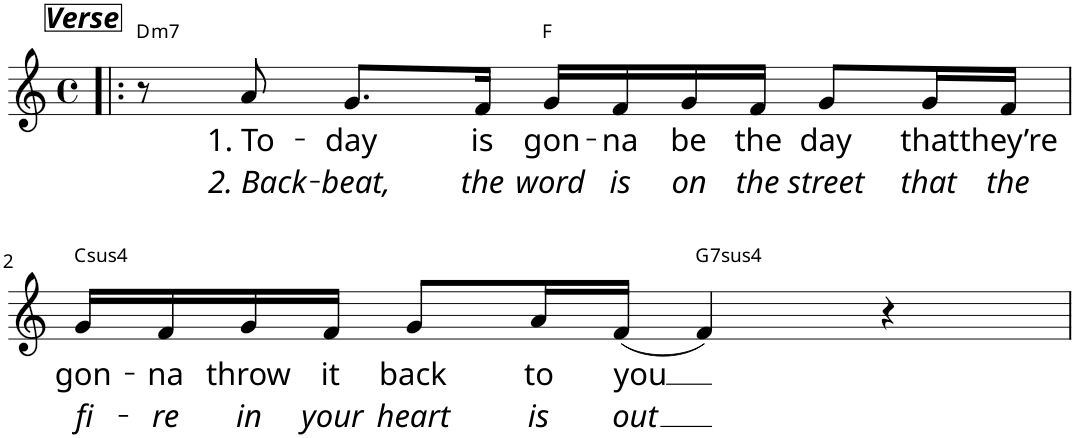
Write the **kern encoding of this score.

**kern	**text	**text	**harte
*part1	*part1	*part1	*part1
*staff1	*staff1	*staff1	*
*clefG2	*	*	*
*k[]	*	*	*
*M4/4	*	*	*
*met(c)	*	*	*
=1!|:	=1!|:	=1!|:	=1!|:
!LO:TX:a:Bi:t=Verse	!	!	!LO:H:kt=m7
8r	.	.	D:min7
!	!LO:LY:b	!LO:LY:b	!
8a/	1. To-	2. Back-	.
!	!LO:LY:b	!LO:LY:b	!
8.g/L	-day	-beat,	.
!	!LO:LY:b	!LO:LY:b	!
16f/Jk	is	the	.
!	!LO:LY:b	!LO:LY:b	!
16g/LL	gon-	word	F:maj
!	!LO:LY:b	!LO:LY:b	!
16f/	-na	is	.
!	!LO:LY:b	!LO:LY:b	!
16g/	be	on	.
!	!LO:LY:b	!LO:LY:b	!
16f/JJ	the	the	.
!	!LO:LY:b	!LO:LY:b	!
8g/L	day	street	.
!	!LO:LY:b	!LO:LY:b	!
16g/L	that	that	.
!	!LO:LY:b	!LO:LY:b	!
16f/JJ	they’re	the	.
!!LO:LB:g=z
=2	=2	=2	=2
!	!LO:LY:b	!LO:LY:b	!LO:H:kt=4
16g/LL	gon-	fi-	C:sus4
!	!LO:LY:b	!LO:LY:b	!
16f/	-na	-re	.
!	!LO:LY:b	!LO:LY:b	!
16g/	throw	in	.
!	!LO:LY:b	!LO:LY:b	!
16f/JJ	it	your	.
!	!LO:LY:b	!LO:LY:b	!
8g/L	back	heart	.
!	!LO:LY:b	!LO:LY:b	!
16a/L	to	is	.
!	!LO:LY:b	!LO:LY:b	!
(16f/JJ	you	out	.
!	!	!	!LO:H:kt=74
4fn/)	.	.	G:sus4(7)
4r	.	.	.
=	=	=	=
*-	*-	*-	*-
